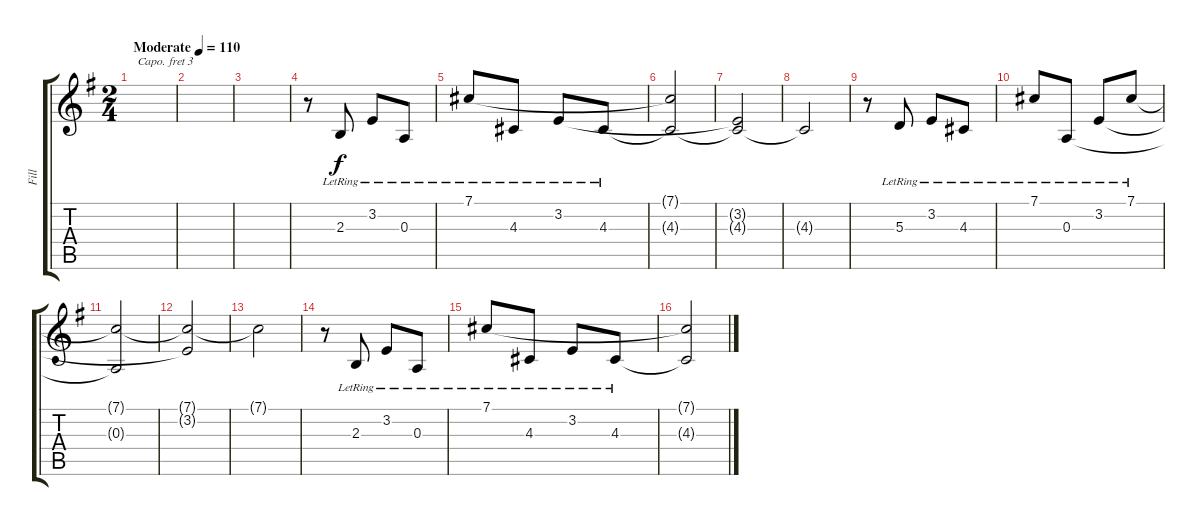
\track ("Fill" "Fill") {instrument acousticgrandpiano}
\staff {score tabs}
\capo 3
\tuning (Eb4 Bb3 Gb3 Db3 Ab2 Eb2) {hide}
\ts (2 4)
\tempo (110 "Moderate")
\clef g2
\ks g
|
|
|
r.8 2.3{lr}.8 3.2{lr}.8 0.3{lr}.8 |
7.1{lr}.8 4.3{lr}.8 3.2{lr}.8 4.3{lr}.8 |
(7.1{t} 4.3{t}).2 |
(3.2{t} 4.3{t}).2 |
4.3{t}.2 |
r.8 5.3{lr}.8 3.2{lr}.8 4.3{lr}.8 |
7.1{lr}.8 0.3{lr}.8 3.2{lr}.8 7.1{lr}.8 |
(7.1{t} 0.3{t}).2 |
(7.1{t} 3.2{t}).2 |
7.1{t}.2 |
r.8 2.3{lr}.8 3.2{lr}.8 0.3{lr}.8 |
7.1{lr}.8 4.3{lr}.8 3.2{lr}.8 4.3{lr}.8 |
(7.1{t} 4.3{t}).2
